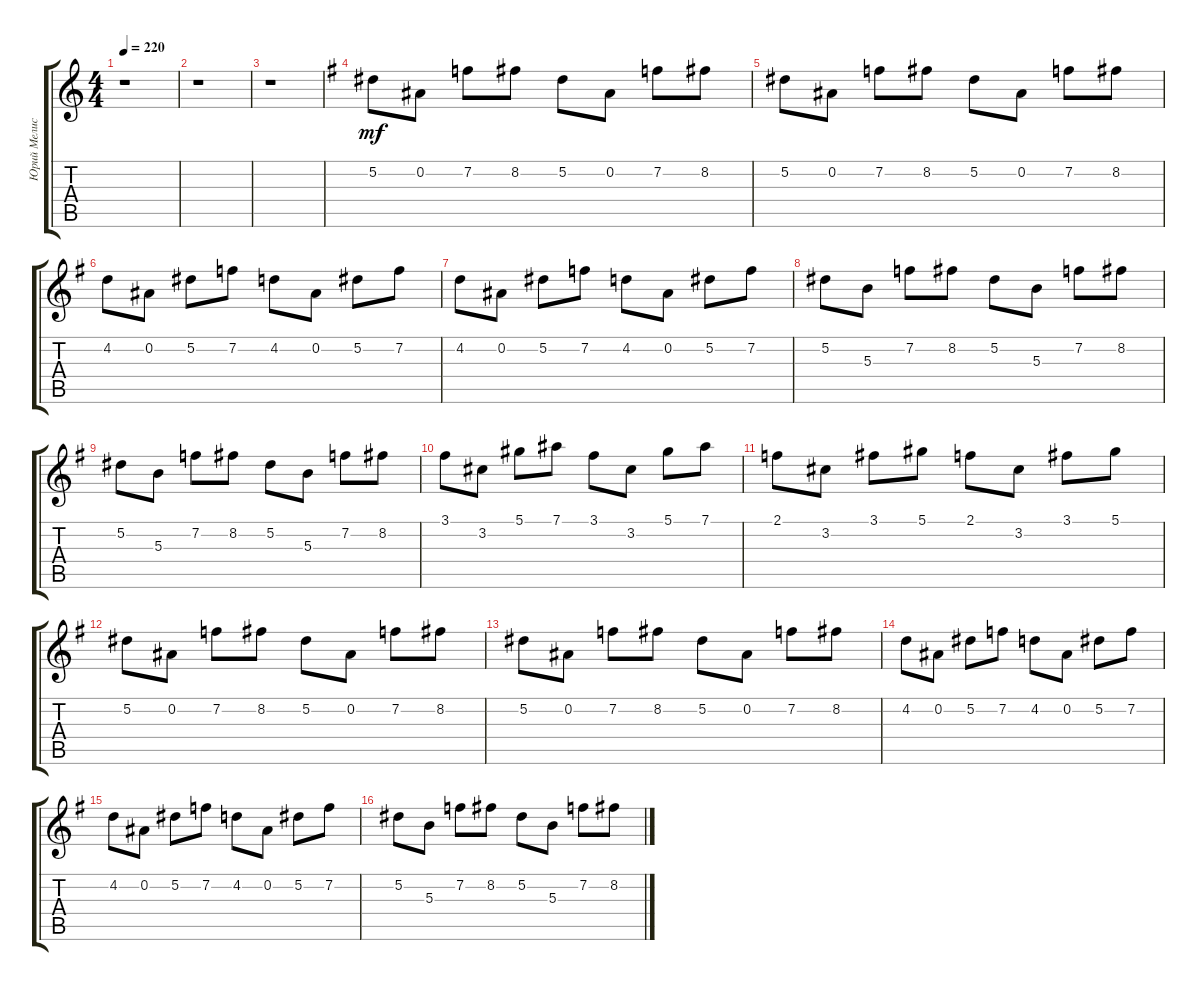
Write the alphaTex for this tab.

\track ("Юрий Мелисов" "Юрий Мелис") {instrument distortionguitar}
\staff {score tabs}
\tuning (Eb4 Bb3 Gb3 Db3 Ab2 Eb2) {hide}
\ts (4 4)
\tempo 220
\clef g2
\ks c
r.1{dy ff} |
r.1 |
r.1 |
\ks g
5.2.8{dy mf} 0.2.8 7.2.8 8.2.8 5.2.8 0.2.8 7.2.8 8.2.8 |
5.2.8 0.2.8 7.2.8 8.2.8 5.2.8 0.2.8 7.2.8 8.2.8 |
4.2.8 0.2.8 5.2.8 7.2.8 4.2.8 0.2.8 5.2.8 7.2.8 |
4.2.8 0.2.8 5.2.8 7.2.8 4.2.8 0.2.8 5.2.8 7.2.8 |
5.2.8 5.3.8 7.2.8 8.2.8 5.2.8 5.3.8 7.2.8 8.2.8 |
5.2.8 5.3.8 7.2.8 8.2.8 5.2.8 5.3.8 7.2.8 8.2.8 |
3.1.8 3.2.8 5.1.8 7.1.8 3.1.8 3.2.8 5.1.8 7.1.8 |
2.1.8 3.2.8 3.1.8 5.1.8 2.1.8 3.2.8 3.1.8 5.1.8 |
5.2.8 0.2.8 7.2.8 8.2.8 5.2.8 0.2.8 7.2.8 8.2.8 |
5.2.8 0.2.8 7.2.8 8.2.8 5.2.8 0.2.8 7.2.8 8.2.8 |
4.2.8 0.2.8 5.2.8 7.2.8 4.2.8 0.2.8 5.2.8 7.2.8 |
4.2.8 0.2.8 5.2.8 7.2.8 4.2.8 0.2.8 5.2.8 7.2.8 |
5.2.8 5.3.8 7.2.8 8.2.8 5.2.8 5.3.8 7.2.8 8.2.8
